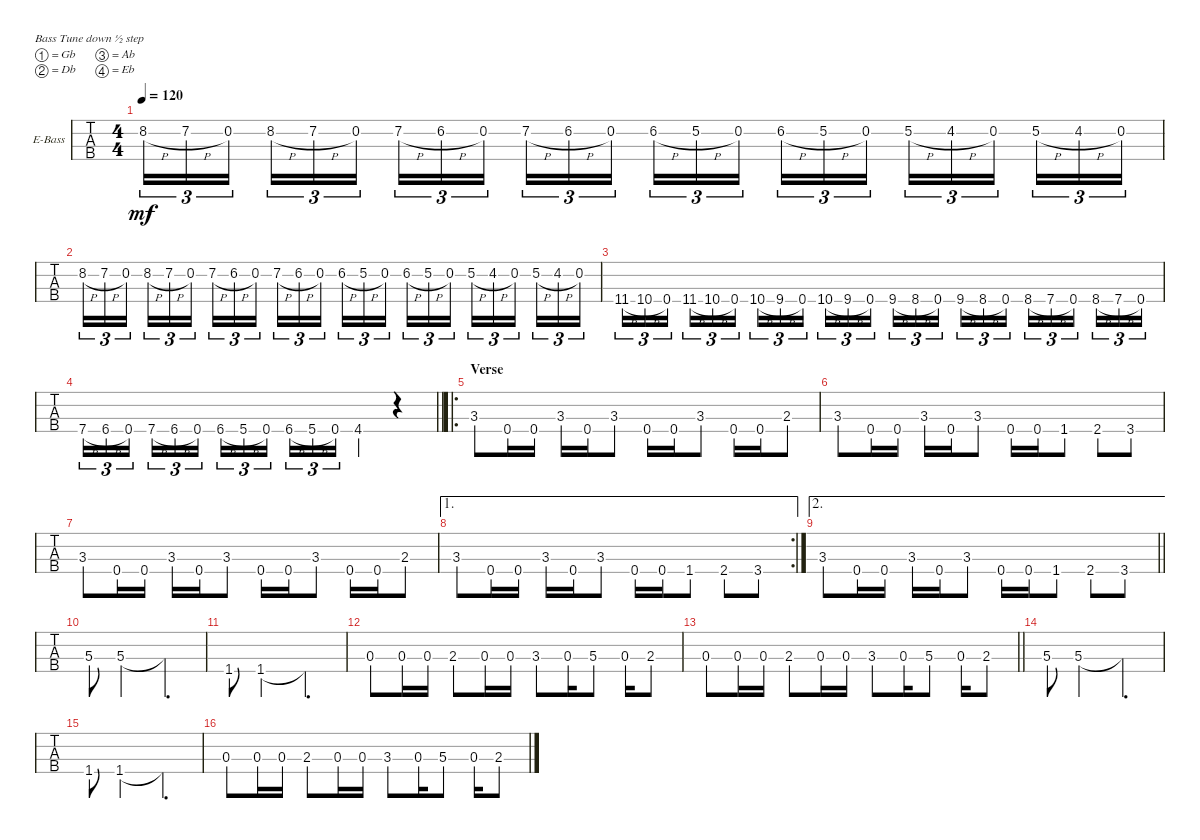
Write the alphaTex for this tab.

\defaultSystemsLayout 4
\bracketExtendMode groupsimilarinstruments
\firstSystemTrackNameOrientation horizontal
\otherSystemsTrackNameOrientation horizontal
\track ("Electric Bass" "E-Bass") {instrument electricbassfinger}
\staff {tabs}
\tuning (Gb2 Db2 Ab1 Eb1)
\ts (4 4)
\tempo 120
\clef f4
\ks c
8.2{h}.16{tu (3 2) dy mf} 7.2{h}.16{tu (3 2)} 0.2.16{tu (3 2)} 8.2{h}.16{tu (3 2)} 7.2{h}.16{tu (3 2)} 0.2.16{tu (3 2)} 7.2{h}.16{tu (3 2)} 6.2{h}.16{tu (3 2)} 0.2.16{tu (3 2)} 7.2{h}.16{tu (3 2)} 6.2{h}.16{tu (3 2)} 0.2.16{tu (3 2)} 6.2{h}.16{tu (3 2)} 5.2{h}.16{tu (3 2)} 0.2.16{tu (3 2)} 6.2{h}.16{tu (3 2)} 5.2{h}.16{tu (3 2)} 0.2.16{tu (3 2)} 5.2{h}.16{tu (3 2)} 4.2{h}.16{tu (3 2)} 0.2.16{tu (3 2)} 5.2{h}.16{tu (3 2)} 4.2{h}.16{tu (3 2)} 0.2.16{tu (3 2)} |
8.2{h}.16{tu (3 2)} 7.2{h}.16{tu (3 2)} 0.2.16{tu (3 2)} 8.2{h}.16{tu (3 2)} 7.2{h}.16{tu (3 2)} 0.2.16{tu (3 2)} 7.2{h}.16{tu (3 2)} 6.2{h}.16{tu (3 2)} 0.2.16{tu (3 2)} 7.2{h}.16{tu (3 2)} 6.2{h}.16{tu (3 2)} 0.2.16{tu (3 2)} 6.2{h}.16{tu (3 2)} 5.2{h}.16{tu (3 2)} 0.2.16{tu (3 2)} 6.2{h}.16{tu (3 2)} 5.2{h}.16{tu (3 2)} 0.2.16{tu (3 2)} 5.2{h}.16{tu (3 2)} 4.2{h}.16{tu (3 2)} 0.2.16{tu (3 2)} 5.2{h}.16{tu (3 2)} 4.2{h}.16{tu (3 2)} 0.2.16{tu (3 2)} |
11.4{h}.16{tu (3 2)} 10.4{h}.16{tu (3 2)} 0.4.16{tu (3 2)} 11.4{h}.16{tu (3 2)} 10.4{h}.16{tu (3 2)} 0.4.16{tu (3 2)} 10.4{h}.16{tu (3 2)} 9.4{h}.16{tu (3 2)} 0.4.16{tu (3 2)} 10.4{h}.16{tu (3 2)} 9.4{h}.16{tu (3 2)} 0.4.16{tu (3 2)} 9.4{h}.16{tu (3 2)} 8.4{h}.16{tu (3 2)} 0.4.16{tu (3 2)} 9.4{h}.16{tu (3 2)} 8.4{h}.16{tu (3 2)} 0.4.16{tu (3 2)} 8.4{h}.16{tu (3 2)} 7.4{h}.16{tu (3 2)} 0.4.16{tu (3 2)} 8.4{h}.16{tu (3 2)} 7.4{h}.16{tu (3 2)} 0.4.16{tu (3 2)} |
\barLineRight lightlight
7.4{h}.16{tu (3 2)} 6.4{h}.16{tu (3 2)} 0.4.16{tu (3 2)} 7.4{h}.16{tu (3 2)} 6.4{h}.16{tu (3 2)} 0.4.16{tu (3 2)} 6.4{h}.16{tu (3 2)} 5.4{h}.16{tu (3 2)} 0.4.16{tu (3 2)} 6.4{h}.16{tu (3 2)} 5.4{h}.16{tu (3 2)} 0.4.16{tu (3 2)} 4.4.4 r.4 |
\ro
\section ("" "Verse")
3.3.8 0.4.16 0.4.16 3.3.16 0.4.16 3.3.8 0.4.16 0.4.16 3.3.8 0.4.16 0.4.16 2.3.8 |
3.3.8 0.4.16 0.4.16 3.3.16 0.4.16 3.3.8 0.4.16 0.4.16 1.4.8 2.4.8 3.4.8 |
3.3.8 0.4.16 0.4.16 3.3.16 0.4.16 3.3.8 0.4.16 0.4.16 3.3.8 0.4.16 0.4.16 2.3.8 |
\ae 1
\rc 2
3.3.8 0.4.16 0.4.16 3.3.16 0.4.16 3.3.8 0.4.16 0.4.16 1.4.8 2.4.8 3.4.8 |
\ae 2
\barLineRight lightlight
3.3.8 0.4.16 0.4.16 3.3.16 0.4.16 3.3.8 0.4.16 0.4.16 1.4.8 2.4.8 3.4.8 |
5.3.8 5.3.2 5.3{t}.4{d} |
1.4.8 1.4.2 1.4{t}.4{d} |
0.3.8 0.3.16 0.3.16 2.3.8 0.3.16 0.3.16 3.3.8 0.3.16 5.3.8 0.3.16 2.3.8 |
\barLineRight lightlight
0.3.8 0.3.16 0.3.16 2.3.8 0.3.16 0.3.16 3.3.8 0.3.16 5.3.8 0.3.16 2.3.8 |
5.3.8 5.3.2 5.3{t}.4{d} |
1.4.8 1.4.2 1.4{t}.4{d} |
0.3.8 0.3.16 0.3.16 2.3.8 0.3.16 0.3.16 3.3.8 0.3.16 5.3.8 0.3.16 2.3.8
